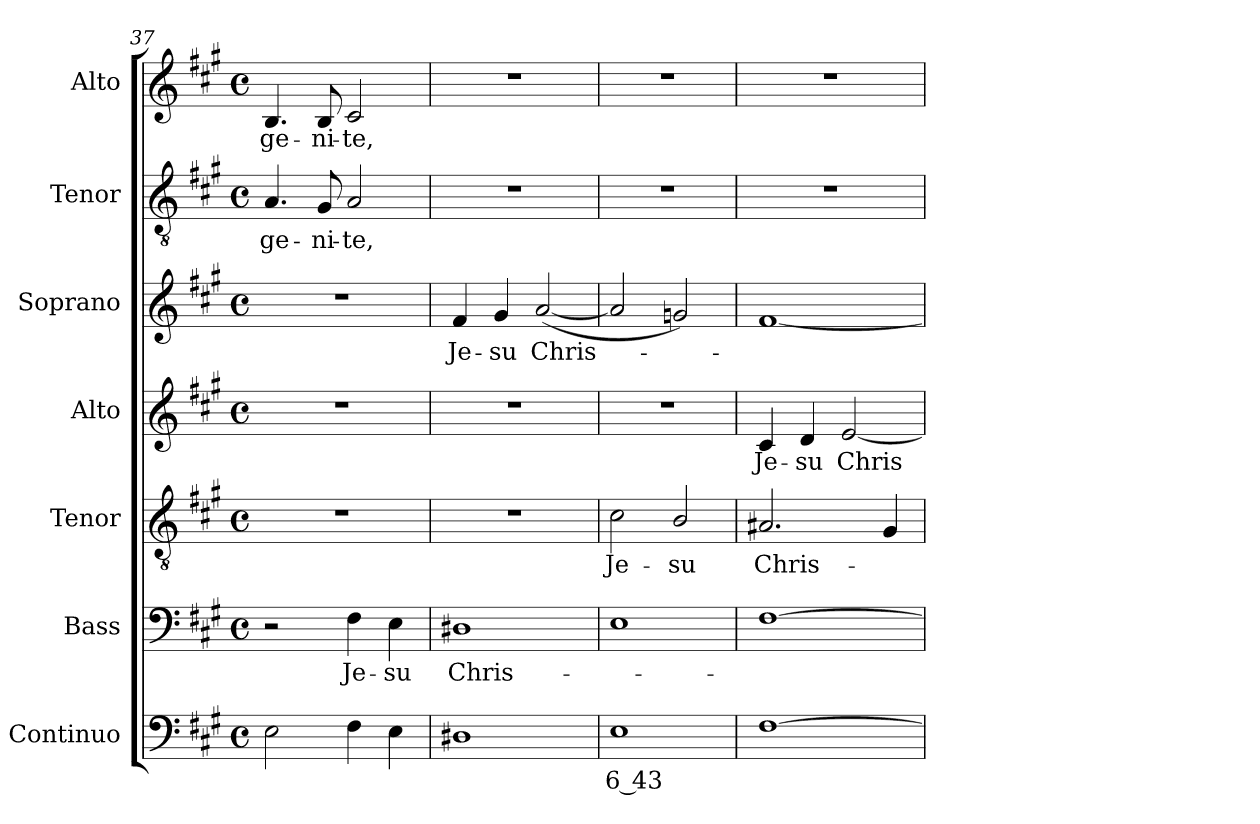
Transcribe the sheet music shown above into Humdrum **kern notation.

**kern	**text	**kern	**text	**kern	**text	**kern	**text	**kern	**text	**kern	**text	**kern	**text
*part7	*part7	*part6	*part6	*part5	*part5	*part4	*part4	*part3	*part3	*part2	*part2	*part1	*part1
*staff7	*staff7	*staff6	*staff6	*staff5	*staff5	*staff4	*staff4	*staff3	*staff3	*staff2	*staff2	*staff1	*staff1
*I"Continuo	*	*I"Bass	*	*I"Tenor	*	*I"Alto	*	*I"Soprano	*	*I"Tenor	*	*I"Alto	*
*I'Cont.	*	*I'B.	*	*I'T.	*	*I'A.	*	*I'S.	*	*I'T.	*	*I'A.	*
*clefF4	*	*clefF4	*	*clefGv2	*	*clefG2	*	*clefG2	*	*clefGv2	*	*clefG2	*
*	*	*	*	*ITrd7c12	*	*	*	*	*	*ITrd7c12	*	*	*
*k[f#c#g#]	*	*k[f#c#g#]	*	*k[f#c#g#]	*	*k[f#c#g#]	*	*k[f#c#g#]	*	*k[f#c#g#]	*	*k[f#c#g#]	*
*A:	*	*A:	*	*A:	*	*A:	*	*A:	*	*A:	*	*A:	*
*M4/4	*	*M4/4	*	*M4/4	*	*M4/4	*	*M4/4	*	*M4/4	*	*M4/4	*
*met(c)	*	*met(c)	*	*met(c)	*	*met(c)	*	*met(c)	*	*met(c)	*	*met(c)	*
=37	=37	=37	=37	=37	=37	=37	=37	=37	=37	=37	=37	=37	=37
!	!	!	!	!	!	!	!	!	!	!	!LO:LY:b:color=#000000	!	!
!	!	!	!	!	!	!	!	!	!	!	!	!	!LO:LY:b:color=#000000
2Ei\	.	2r	.	1r	.	1r	.	1r	.	4.AAi/	-ge-	4.Bi/	-ge-
!	!	!	!	!	!	!	!	!	!	!	!LO:LY:b:color=#000000	!	!
!	!	!	!	!	!	!	!	!	!	!	!	!	!LO:LY:b:color=#000000
.	.	.	.	.	.	.	.	.	.	8GG#i/	-ni-	8Bi/	-ni-
!	!	!	!LO:LY:b:color=#000000	!	!	!	!	!	!	!	!	!	!
!	!	!	!	!	!	!	!	!	!	!	!LO:LY:b:color=#000000	!	!
!	!	!	!	!	!	!	!	!	!	!	!	!	!LO:LY:b:color=#000000
4F#i\	.	4F#i\	Je-	.	.	.	.	.	.	2AAi/	-te,	2c#i/	-te,
!	!	!	!LO:LY:b:color=#000000	!	!	!	!	!	!	!	!	!	!
4Ei\	.	4Ei\	-su	.	.	.	.	.	.	.	.	.	.
!!LO:PB:g=z
=38	=38	=38	=38	=38	=38	=38	=38	=38	=38	=38	=38	=38	=38
!	!	!	!LO:LY:b:color=#000000	!	!	!	!	!	!	!	!	!	!
!	!	!	!	!	!	!	!	!	!LO:LY:b:color=#000000	!	!	!	!
1D#Xi	.	1D#Xi	Chris-	1r	.	1r	.	4f#i/	Je-	1r	.	1r	.
!	!	!	!	!	!	!	!	!	!LO:LY:b:color=#000000	!	!	!	!
.	.	.	.	.	.	.	.	4g#i/	-su	.	.	.	.
!	!	!	!	!	!	!	!	!	!LO:LY:b:color=#000000	!	!	!	!
.	.	.	.	.	.	.	.	([2ai/	Chris-	.	.	.	.
=39	=39	=39	=39	=39	=39	=39	=39	=39	=39	=39	=39	=39	=39
!	!LO:LY:b:color=#000000	!	!	!	!	!	!	!	!	!	!	!	!
!	!	!	!	!	!LO:LY:b:color=#000000	!	!	!	!	!	!	!	!
1Ei	6 43	1Ei	.	2C#i\	Je-	1r	.	2ai/]	.	1r	.	1r	.
!	!	!	!	!	!LO:LY:b:color=#000000	!	!	!	!	!	!	!	!
.	.	.	.	2BBi/	-su	.	.	2gni/)	.	.	.	.	.
=40	=40	=40	=40	=40	=40	=40	=40	=40	=40	=40	=40	=40	=40
!	!	!	!	!	!LO:LY:b:color=#000000	!	!	!	!	!	!	!	!
!	!	!	!	!	!	!	!LO:LY:b:color=#000000	!	!	!	!	!	!
[1F#i	.	[1F#i	.	2.AA#Xi/	Chris-	4c#i/	Je-	[1f#i	.	1r	.	1r	.
!	!	!	!	!	!	!	!LO:LY:b:color=#000000	!	!	!	!	!	!
.	.	.	.	.	.	4di/	-su	.	.	.	.	.	.
!	!	!	!	!	!	!	!LO:LY:b:color=#000000	!	!	!	!	!	!
.	.	.	.	.	.	[2ei/	Chris-	.	.	.	.	.	.
.	.	.	.	4GG#i/	.	.	.	.	.	.	.	.	.
=	=	=	=	=	=	=	=	=	=	=	=	=	=
*-	*-	*-	*-	*-	*-	*-	*-	*-	*-	*-	*-	*-	*-
